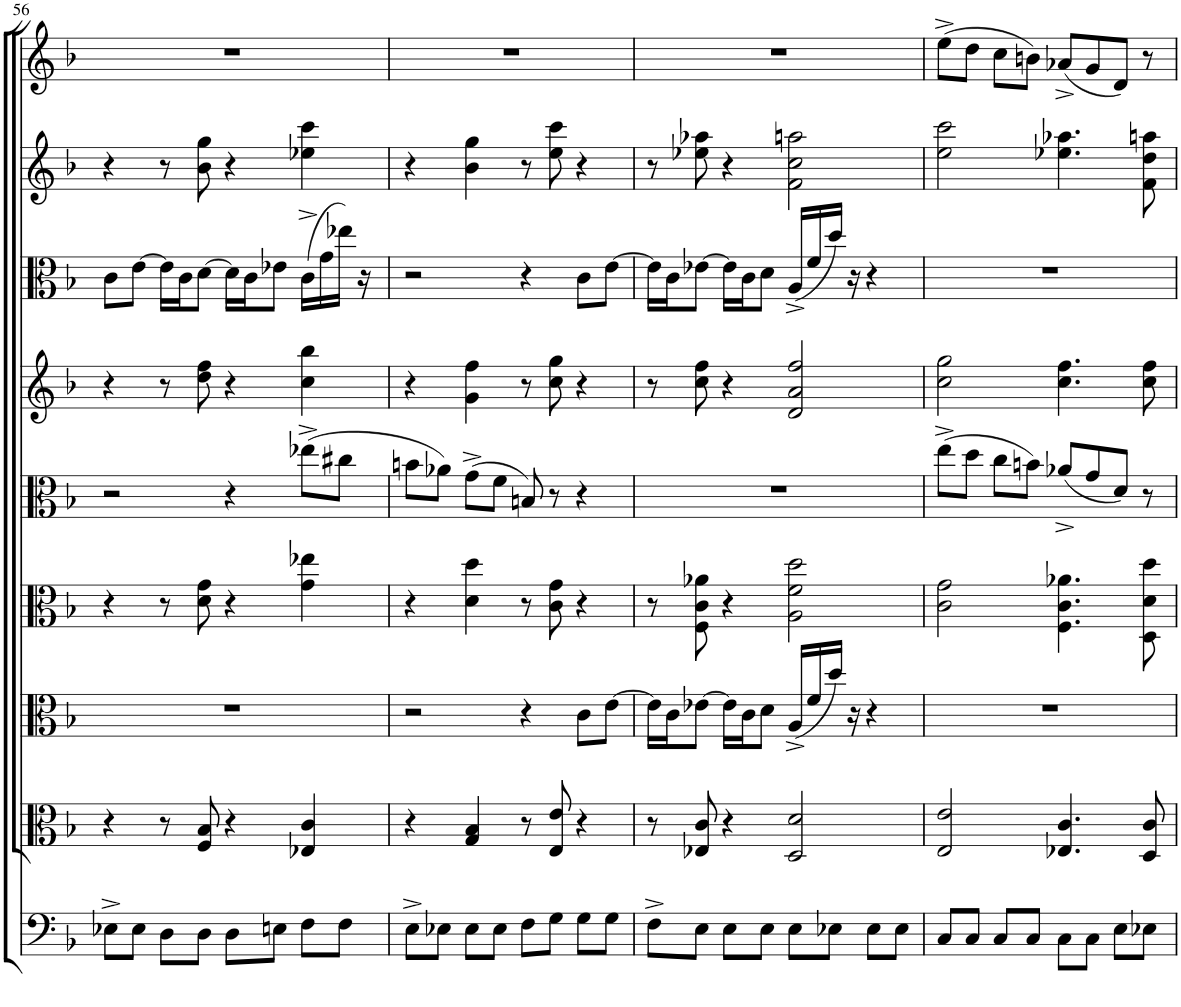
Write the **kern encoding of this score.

**kern	**kern	**kern	**kern	**kern	**kern	**kern	**kern	**kern
*part9	*part8	*part7	*part6	*part5	*part4	*part3	*part2	*part1
*staff9	*staff8	*staff7	*staff6	*staff5	*staff4	*staff3	*staff2	*staff1
*I"Bass	*I"Viola 8	*I"Viola 7	*I"Viola 6	*I"Viola 5	*I"Viola 4	*I"Viola 3	*I"Viola 2	*I"Viola 1
*	*I'Vla	*I'Vla	*I'Vla	*I'Vla	*I'Vla	*I'Vla	*I'Vla	*I'Vla
!!LO:PB:g=z
*clefF4	*clefC3	*clefC3	*clefC3	*clefC3	*clefG2	*clefC3	*clefG2	*clefG2
*k[b-]	*k[b-]	*k[b-]	*k[b-]	*k[b-]	*k[b-]	*k[b-]	*k[b-]	*k[b-]
*M4/4	*M4/4	*M4/4	*M4/4	*M4/4	*M4/4	*M4/4	*M4/4	*M4/4
*met(c)	*met(c)	*met(c)	*met(c)	*met(c)	*met(c)	*met(c)	*met(c)	*met(c)
=56	=56	=56	=56	=56	=56	=56	=56	=56
8E-X^\L	4r	1r	4r	2r	4r	8c\L	4r	1r
8E-\J	.	.	.	.	.	[8e\J	.	.
8D\L	8r	.	8r	.	8r	16e\LL]	8r	.
.	.	.	.	.	.	16c\J	.	.
8D\J	8F/ 8B-/	.	8d\ 8g\	.	8dd\ 8ff\	[8d\J	8b-\ 8gg\	.
8D\L	4r	.	4r	4r	4r	16d\LL]	4r	.
.	.	.	.	.	.	16c\J	.	.
8En\J	.	.	.	.	.	8e-X\J	.	.
8F\L	4E-X/ 4c/	.	4g\ 4ee-X\	(8ee-X^\L	4cc\ 4bb-\	(16c^\LL	4ee-X\ 4ccc\	.
.	.	.	.	.	.	16g\	.	.
8F\J	.	.	.	8cc#X\J	.	16ee-X\JJ)	.	.
.	.	.	.	.	.	16r	.	.
=57	=57	=57	=57	=57	=57	=57	=57	=57
8E^\L	4r	2r	4r	8bn\L	4r	2r	4r	1r
8E-X\J	.	.	.	8a-X\J)	.	.	.	.
8E-\L	4G/ 4B-/	.	4d\ 4dd\	(8g^\L	4g\ 4ff\	.	4b-\ 4gg\	.
8E-\J	.	.	.	8f\J	.	.	.	.
8F\L	8r	4r	8r	8Bn/)	8r	4r	8r	.
8G\J	8E/ 8e/	.	8c\ 8g\	8r	8cc\ 8gg\	.	8ee\ 8ccc\	.
8G\L	4r	8c\L	4r	4r	4r	8c\L	4r	.
8G\J	.	[8e\J	.	.	.	[8e\J	.	.
=58	=58	=58	=58	=58	=58	=58	=58	=58
8F^\L	8r	16e\LL]	8r	1r	8r	16e\LL]	8r	1r
.	.	16c\J	.	.	.	16c\J	.	.
8E\J	8E-X/ 8c/	[8e-X\J	8F\ 8c\ 8a-X\	.	8cc\ 8ff\	[8e-X\J	8ee-X\ 8aa-X\	.
8E\L	4r	16e-\LL]	4r	.	4r	16e-\LL]	4r	.
.	.	16c\J	.	.	.	16c\J	.	.
8E\J	.	8d\J	.	.	.	8d\J	.	.
8E\L	2D/ 2d/	(16A^/LL	2A\ 2f\ 2dd\	.	2d/ 2a/ 2ff/	(16A^/LL	2f\ 2cc\ 2aan\	.
.	.	16f/	.	.	.	16f/	.	.
8E-X\J	.	16dd/JJ)	.	.	.	16dd/JJ)	.	.
.	.	16r	.	.	.	16r	.	.
8E-\L	.	4r	.	.	.	4r	.	.
8E-\J	.	.	.	.	.	.	.	.
=59	=59	=59	=59	=59	=59	=59	=59	=59
8C/L	2E/ 2e/	1r	2c\ 2g\	(8ee^\L	2cc\ 2gg\	1r	2ee\ 2ccc\	(8ee^\L
8C/J	.	.	.	8dd\J	.	.	.	8dd\J
8C/L	.	.	.	8cc\L	.	.	.	8cc\L
8C/J	.	.	.	8bn\J)	.	.	.	8bn\J)
8C\L	4.E-X/ 4.c/	.	4.F\ 4.c\ 4.a-X\	(8a-X^/L	4.cc\ 4.ff\	.	4.ee-X\ 4.aa-X\	(8a-X^/L
8C\J	.	.	.	8g/	.	.	.	8g/
8E\L	.	.	.	8d/J)	.	.	.	8d/J)
8E-X\J	8D/ 8c/	.	8D\ 8d\ 8dd\	8r	8cc\ 8ff\	.	8f\ 8dd\ 8aan\	8r
=	=	=	=	=	=	=	=	=
*-	*-	*-	*-	*-	*-	*-	*-	*-
